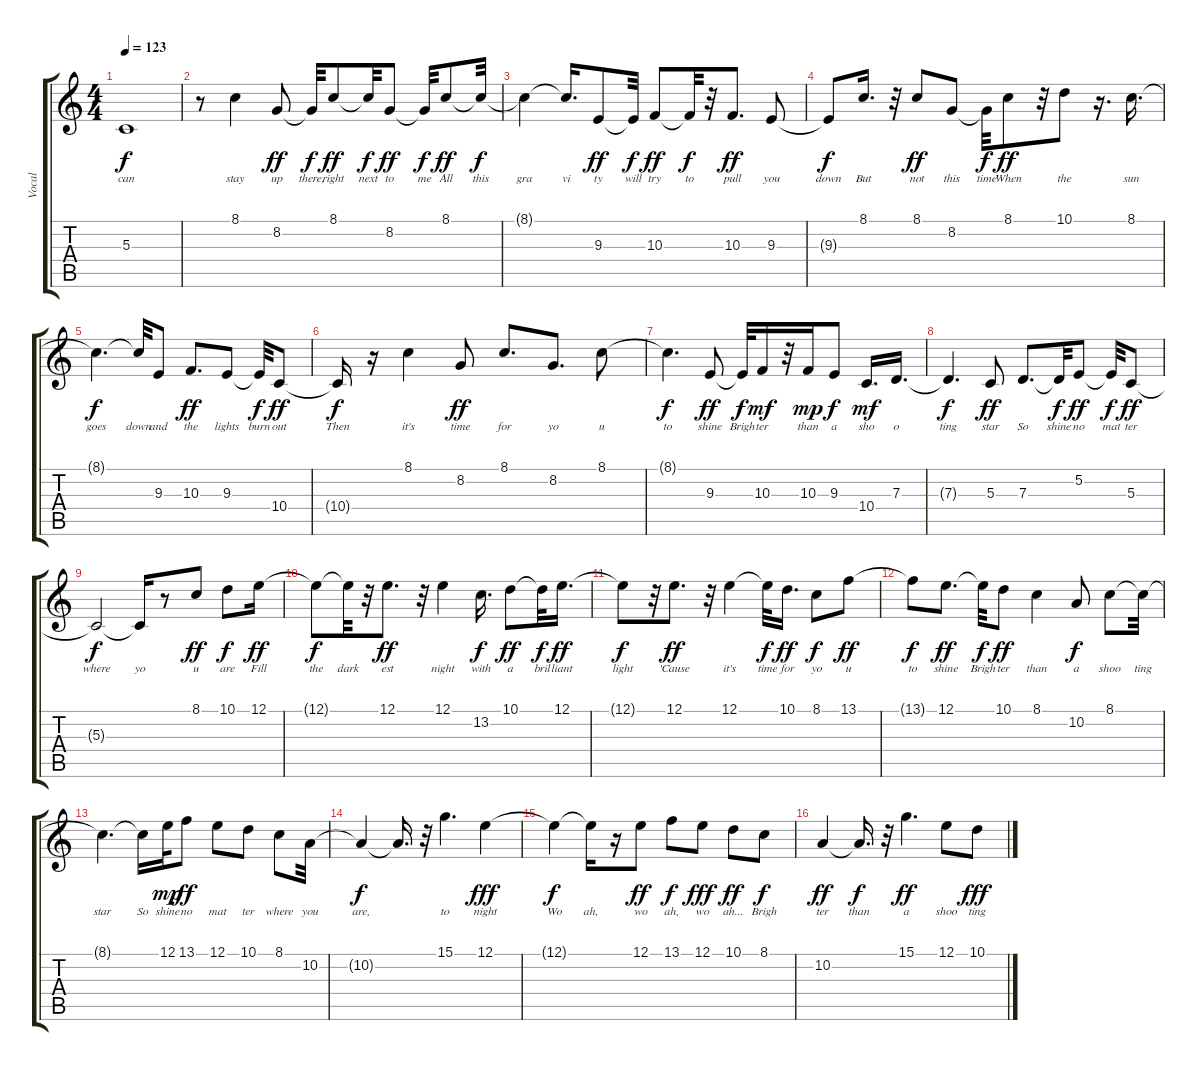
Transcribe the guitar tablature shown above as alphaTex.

\track ("Vocal" "Vocal") {instrument tenorsax}
\staff {score tabs}
\tuning (E4 B3 G3 D3 A2 E2) {hide}
\ts (4 4)
\tempo 123
\clef g2
\ks c
5.3{t}.1{lyrics (0 "can") lyrics (1 "") lyrics (2 "") lyrics (3 "") lyrics (4 "") dy f} |
r.8 8.1.4{lyrics (0 "stay") lyrics (1 "") lyrics (2 "") lyrics (3 "") lyrics (4 "")} 8.2.8{lyrics (0 "up") lyrics (1 "") lyrics (2 "") lyrics (3 "") lyrics (4 "") dy ff} 8.2{t}.32{lyrics (0 "there,") lyrics (1 "") lyrics (2 "") lyrics (3 "") lyrics (4 "") dy f} 8.1.8{lyrics (0 "right") lyrics (1 "") lyrics (2 "") lyrics (3 "") lyrics (4 "") dy ff} 8.1{t}.32{lyrics (0 "next") lyrics (1 "") lyrics (2 "") lyrics (3 "") lyrics (4 "") dy f} 8.2.8{lyrics (0 "to") lyrics (1 "") lyrics (2 "") lyrics (3 "") lyrics (4 "") dy ff} 8.2{t}.32{lyrics (0 "me") lyrics (1 "") lyrics (2 "") lyrics (3 "") lyrics (4 "") dy f} 8.1.8{lyrics (0 "All") lyrics (1 "") lyrics (2 "") lyrics (3 "") lyrics (4 "") dy ff} 8.1{t}.32{lyrics (0 "this") lyrics (1 "") lyrics (2 "") lyrics (3 "") lyrics (4 "") dy f} |
8.1{t}.4{lyrics (0 "gra") lyrics (1 "") lyrics (2 "") lyrics (3 "") lyrics (4 "")} 8.1{t}.16{d lyrics (0 "vi") lyrics (1 "") lyrics (2 "") lyrics (3 "") lyrics (4 "")} 9.3.8{lyrics (0 "ty") lyrics (1 "") lyrics (2 "") lyrics (3 "") lyrics (4 "") dy ff} 9.3{t}.32{lyrics (0 "will") lyrics (1 "") lyrics (2 "") lyrics (3 "") lyrics (4 "") dy f} 10.3.8{lyrics (0 "try") lyrics (1 "") lyrics (2 "") lyrics (3 "") lyrics (4 "") dy ff} 10.3{t}.32{lyrics (0 "to") lyrics (1 "") lyrics (2 "") lyrics (3 "") lyrics (4 "") dy f} r.32 10.3.8{d lyrics (0 "pull") lyrics (1 "") lyrics (2 "") lyrics (3 "") lyrics (4 "") dy ff} 9.3.8{lyrics (0 "you") lyrics (1 "") lyrics (2 "") lyrics (3 "") lyrics (4 "")} |
9.3{t}.8{lyrics (0 "down") lyrics (1 "") lyrics (2 "") lyrics (3 "") lyrics (4 "") dy f} 8.1.16{d lyrics (0 "But") lyrics (1 "") lyrics (2 "") lyrics (3 "") lyrics (4 "")} r.32 8.1.8{lyrics (0 "not") lyrics (1 "") lyrics (2 "") lyrics (3 "") lyrics (4 "") dy ff} 8.2.8{lyrics (0 "this") lyrics (1 "") lyrics (2 "") lyrics (3 "") lyrics (4 "")} 8.2{t}.32{lyrics (0 "time") lyrics (1 "") lyrics (2 "") lyrics (3 "") lyrics (4 "") dy f} 8.1.8{lyrics (0 "When") lyrics (1 "") lyrics (2 "") lyrics (3 "") lyrics (4 "") dy ff} r.32 10.1.8{lyrics (0 "the") lyrics (1 "") lyrics (2 "") lyrics (3 "") lyrics (4 "")} r.16{d} 8.1.16{d lyrics (0 "sun") lyrics (1 "") lyrics (2 "") lyrics (3 "") lyrics (4 "")} |
8.1{t}.4{d lyrics (0 "goes") lyrics (1 "") lyrics (2 "") lyrics (3 "") lyrics (4 "") dy f} 8.1{t}.32{lyrics (0 "down") lyrics (1 "") lyrics (2 "") lyrics (3 "") lyrics (4 "")} 9.3.8{lyrics (0 "and") lyrics (1 "") lyrics (2 "") lyrics (3 "") lyrics (4 "")} 10.3.8{d lyrics (0 "the") lyrics (1 "") lyrics (2 "") lyrics (3 "") lyrics (4 "") dy ff} 9.3.8{lyrics (0 "lights") lyrics (1 "") lyrics (2 "") lyrics (3 "") lyrics (4 "")} 9.3{t}.32{lyrics (0 "burn") lyrics (1 "") lyrics (2 "") lyrics (3 "") lyrics (4 "") dy f} 10.4.8{lyrics (0 "out") lyrics (1 "") lyrics (2 "") lyrics (3 "") lyrics (4 "") dy ff} |
10.4{t}.16{lyrics (0 "Then") lyrics (1 "") lyrics (2 "") lyrics (3 "") lyrics (4 "") dy f} r.16 8.1.4{lyrics (0 "it's") lyrics (1 "") lyrics (2 "") lyrics (3 "") lyrics (4 "")} 8.2.8{lyrics (0 "time") lyrics (1 "") lyrics (2 "") lyrics (3 "") lyrics (4 "") dy ff} 8.1.8{d lyrics (0 "for") lyrics (1 "") lyrics (2 "") lyrics (3 "") lyrics (4 "")} 8.2.8{d lyrics (0 "yo") lyrics (1 "") lyrics (2 "") lyrics (3 "") lyrics (4 "")} 8.1.8{lyrics (0 "u") lyrics (1 "") lyrics (2 "") lyrics (3 "") lyrics (4 "")} |
8.1{t}.4{d lyrics (0 "to") lyrics (1 "") lyrics (2 "") lyrics (3 "") lyrics (4 "") dy f} 9.3.8{lyrics (0 "shine") lyrics (1 "") lyrics (2 "") lyrics (3 "") lyrics (4 "") dy ff} 9.3{t}.32{lyrics (0 "Brigh") lyrics (1 "") lyrics (2 "") lyrics (3 "") lyrics (4 "") dy f} 10.3.16{lyrics (0 "ter") lyrics (1 "") lyrics (2 "") lyrics (3 "") lyrics (4 "") dy mf} r.32 10.3.16{lyrics (0 "than") lyrics (1 "") lyrics (2 "") lyrics (3 "") lyrics (4 "") dy mp} 9.3.8{lyrics (0 "a") lyrics (1 "") lyrics (2 "") lyrics (3 "") lyrics (4 "") dy f} 10.4.16{d lyrics (0 "sho") lyrics (1 "") lyrics (2 "") lyrics (3 "") lyrics (4 "") dy mf} 7.3.16{d lyrics (0 "o") lyrics (1 "") lyrics (2 "") lyrics (3 "") lyrics (4 "")} |
7.3{t}.4{d lyrics (0 "ting") lyrics (1 "") lyrics (2 "") lyrics (3 "") lyrics (4 "") dy f} 5.3.8{lyrics (0 "star") lyrics (1 "") lyrics (2 "") lyrics (3 "") lyrics (4 "") dy ff} 7.3.8{d lyrics (0 "So") lyrics (1 "") lyrics (2 "") lyrics (3 "") lyrics (4 "")} 7.3{t}.32{lyrics (0 "shine") lyrics (1 "") lyrics (2 "") lyrics (3 "") lyrics (4 "") dy f} 5.2.8{lyrics (0 "no") lyrics (1 "") lyrics (2 "") lyrics (3 "") lyrics (4 "") dy ff} 5.2{t}.32{lyrics (0 "mat") lyrics (1 "") lyrics (2 "") lyrics (3 "") lyrics (4 "") dy f} 5.3.8{lyrics (0 "ter") lyrics (1 "") lyrics (2 "") lyrics (3 "") lyrics (4 "") dy ff} |
5.3{t}.2{lyrics (0 "where") lyrics (1 "") lyrics (2 "") lyrics (3 "") lyrics (4 "") dy f} 5.3{t}.16{lyrics (0 "yo") lyrics (1 "") lyrics (2 "") lyrics (3 "") lyrics (4 "")} r.8 8.1.8{lyrics (0 "u") lyrics (1 "") lyrics (2 "") lyrics (3 "") lyrics (4 "") dy ff} 10.1.8{lyrics (0 "are") lyrics (1 "") lyrics (2 "") lyrics (3 "") lyrics (4 "") dy f} 12.1.16{lyrics (0 "Fill") lyrics (1 "") lyrics (2 "") lyrics (3 "") lyrics (4 "") dy ff} |
12.1{t}.8{lyrics (0 "the") lyrics (1 "") lyrics (2 "") lyrics (3 "") lyrics (4 "") dy f} 12.1{t}.32{lyrics (0 "dark") lyrics (1 "") lyrics (2 "") lyrics (3 "") lyrics (4 "")} r.32 12.1.8{d lyrics (0 "est") lyrics (1 "") lyrics (2 "") lyrics (3 "") lyrics (4 "") dy ff} r.32 12.1.4{lyrics (0 "night") lyrics (1 "") lyrics (2 "") lyrics (3 "") lyrics (4 "")} 13.2.16{d lyrics (0 "with") lyrics (1 "") lyrics (2 "") lyrics (3 "") lyrics (4 "") dy f} 10.1.8{lyrics (0 "a") lyrics (1 "") lyrics (2 "") lyrics (3 "") lyrics (4 "") dy ff} 10.1{t}.32{lyrics (0 "bril") lyrics (1 "") lyrics (2 "") lyrics (3 "") lyrics (4 "") dy f} 12.1.16{d lyrics (0 "liant") lyrics (1 "") lyrics (2 "") lyrics (3 "") lyrics (4 "") dy ff} |
12.1{t}.8{lyrics (0 "light") lyrics (1 "") lyrics (2 "") lyrics (3 "") lyrics (4 "") dy f} r.32 12.1.8{d lyrics (0 "'Cause") lyrics (1 "") lyrics (2 "") lyrics (3 "") lyrics (4 "") dy ff} r.32 12.1.4{lyrics (0 "it's") lyrics (1 "") lyrics (2 "") lyrics (3 "") lyrics (4 "")} 12.1{t}.32{lyrics (0 "time") lyrics (1 "") lyrics (2 "") lyrics (3 "") lyrics (4 "") dy f} 10.1.16{d lyrics (0 "for") lyrics (1 "") lyrics (2 "") lyrics (3 "") lyrics (4 "") dy ff} 8.1.8{lyrics (0 "yo") lyrics (1 "") lyrics (2 "") lyrics (3 "") lyrics (4 "") dy f} 13.1.8{lyrics (0 "u") lyrics (1 "") lyrics (2 "") lyrics (3 "") lyrics (4 "") dy ff} |
13.1{t}.8{lyrics (0 "to") lyrics (1 "") lyrics (2 "") lyrics (3 "") lyrics (4 "") dy f} 12.1.8{d lyrics (0 "shine") lyrics (1 "") lyrics (2 "") lyrics (3 "") lyrics (4 "") dy ff} 12.1{t}.32{lyrics (0 "Brigh") lyrics (1 "") lyrics (2 "") lyrics (3 "") lyrics (4 "") dy f} 10.1.8{lyrics (0 "ter") lyrics (1 "") lyrics (2 "") lyrics (3 "") lyrics (4 "") dy ff} 8.1.4{lyrics (0 "than") lyrics (1 "") lyrics (2 "") lyrics (3 "") lyrics (4 "")} 10.2.8{lyrics (0 "a") lyrics (1 "") lyrics (2 "") lyrics (3 "") lyrics (4 "") dy f} 8.1.8{lyrics (0 "shoo") lyrics (1 "") lyrics (2 "") lyrics (3 "") lyrics (4 "")} 8.1{t}.32{lyrics (0 "ting") lyrics (1 "") lyrics (2 "") lyrics (3 "") lyrics (4 "")} |
8.1{t}.4{d lyrics (0 "star") lyrics (1 "") lyrics (2 "") lyrics (3 "") lyrics (4 "")} 8.1{t}.16{lyrics (0 "So") lyrics (1 "") lyrics (2 "") lyrics (3 "") lyrics (4 "")} 12.1.32{lyrics (0 "shine") lyrics (1 "") lyrics (2 "") lyrics (3 "") lyrics (4 "") dy mp} 13.1.8{lyrics (0 "no") lyrics (1 "") lyrics (2 "") lyrics (3 "") lyrics (4 "") dy ff} 12.1.8{lyrics (0 "mat") lyrics (1 "") lyrics (2 "") lyrics (3 "") lyrics (4 "")} 10.1.8{lyrics (0 "ter") lyrics (1 "") lyrics (2 "") lyrics (3 "") lyrics (4 "")} 8.1.8{lyrics (0 "where") lyrics (1 "") lyrics (2 "") lyrics (3 "") lyrics (4 "")} 10.2.32{lyrics (0 "you") lyrics (1 "") lyrics (2 "") lyrics (3 "") lyrics (4 "")} |
10.2{t}.4{lyrics (0 "are,") lyrics (1 "") lyrics (2 "") lyrics (3 "") lyrics (4 "") dy f} 10.2{t}.16{d lyrics (0 "") lyrics (1 "") lyrics (2 "") lyrics (3 "") lyrics (4 "")} r.32 15.1.4{d lyrics (0 "to") lyrics (1 "") lyrics (2 "") lyrics (3 "") lyrics (4 "")} 12.1.4{lyrics (0 "night") lyrics (1 "") lyrics (2 "") lyrics (3 "") lyrics (4 "") dy fff} |
12.1{t}.4{lyrics (0 "Wo") lyrics (1 "") lyrics (2 "") lyrics (3 "") lyrics (4 "") dy f} 12.1{t}.16{lyrics (0 "ah,") lyrics (1 "") lyrics (2 "") lyrics (3 "") lyrics (4 "")} r.16 12.1.8{lyrics (0 "wo") lyrics (1 "") lyrics (2 "") lyrics (3 "") lyrics (4 "") dy ff} 13.1.8{lyrics (0 "ah,") lyrics (1 "") lyrics (2 "") lyrics (3 "") lyrics (4 "") dy f} 12.1.8{lyrics (0 "wo") lyrics (1 "") lyrics (2 "") lyrics (3 "") lyrics (4 "") dy fff} 10.1.8{lyrics (0 "ah...") lyrics (1 "") lyrics (2 "") lyrics (3 "") lyrics (4 "") dy ff} 8.1.8{lyrics (0 "Brigh") lyrics (1 "") lyrics (2 "") lyrics (3 "") lyrics (4 "") dy f} |
10.2.4{lyrics (0 "ter") lyrics (1 "") lyrics (2 "") lyrics (3 "") lyrics (4 "") dy ff} 10.2{t}.16{d lyrics (0 "than") lyrics (1 "") lyrics (2 "") lyrics (3 "") lyrics (4 "") dy f} r.32 15.1.4{d lyrics (0 "a") lyrics (1 "") lyrics (2 "") lyrics (3 "") lyrics (4 "") dy ff} 12.1.8{lyrics (0 "shoo") lyrics (1 "") lyrics (2 "") lyrics (3 "") lyrics (4 "")} 10.1.8{lyrics (0 "ting") lyrics (1 "") lyrics (2 "") lyrics (3 "") lyrics (4 "") dy fff}
